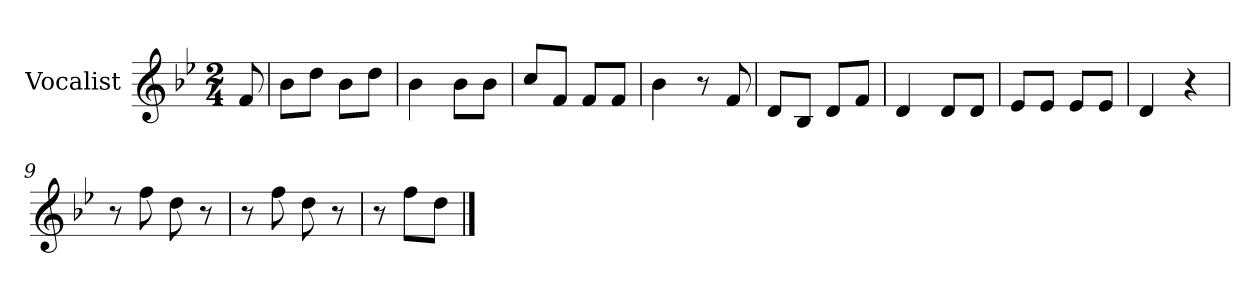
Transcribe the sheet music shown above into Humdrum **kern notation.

**kern
*part1
*staff1
*I"Vocalist
*k[b-e-]
*B-:
*M2/4
=
8f
=1
8b-L
8ddJ
8b-L
8ddJ
=2
4b-
8b-L
8b-J
=3
8ccL
8fJ
8fL
8fJ
=4
4b-
8r
8f
=5
8dL
8B-J
8dL
8fJ
=6
4d
8dL
8dJ
=7
8e-L
8e-J
8e-L
8e-J
=8
4d
4r
=9
8r
8ff
8dd
8r
=10
8r
8ff
8dd
8r
=11
8r
8ffL
8ddJ
==
*-
